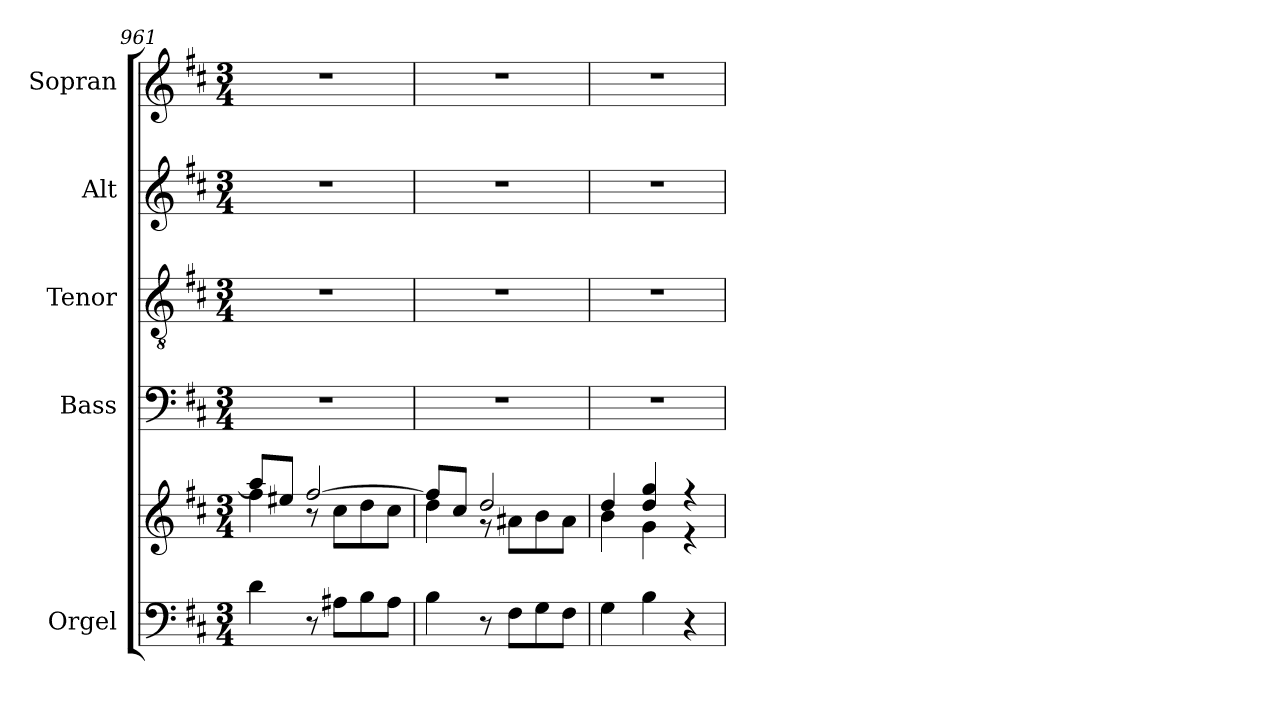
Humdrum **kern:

**kern	**kern	**kern	**kern	**kern	**kern
*part5	*part5	*part4	*part3	*part2	*part1
*staff6	*staff5	*staff4	*staff3	*staff2	*staff1
*I"Orgel	*	*I"Bass	*I"Tenor	*I"Alt	*I"Sopran
*I'Org.	*	*I'B.	*I'T.	*I'A.	*I'S.
*clefF4	*clefG2	*clefF4	*clefGv2	*clefG2	*clefG2
*k[f#c#]	*k[f#c#]	*k[f#c#]	*k[f#c#]	*k[f#c#]	*k[f#c#]
*D:	*D:	*D:	*D:	*D:	*D:
*M3/4	*M3/4	*M3/4	*M3/4	*M3/4	*M3/4
=961	=961	=961	=961	=961	=961
*	*^	*	*	*	*
4d\	8aa/L]	4ff#\	2.r	2.r	2.r	2.r
.	8ee#X/J	.	.	.	.	.
8r	[>2ff#/	8ra	.	.	.	.
8A#X\L	.	8cc#\L	.	.	.	.
8B\	.	8dd\	.	.	.	.
8A#\J	.	8cc#\J	.	.	.	.
=962	=962	=962	=962	=962	=962	=962
4B\	8ff#/L]	4dd\	2.r	2.r	2.r	2.r
.	8cc#/J	.	.	.	.	.
8r	2dd/	8rg	.	.	.	.
8F#\L	.	8a#X\L	.	.	.	.
8G\	.	8b\	.	.	.	.
8F#\J	.	8a#\J	.	.	.	.
=963	=963	=963	=963	=963	=963	=963
4G\	4dd/	4b\	2.r	2.r	2.r	2.r
4B\	4dd/ 4gg/	4g\	.	.	.	.
4r	4r	4r	.	.	.	.
*	*v	*v	*	*	*	*
=	=	=	=	=	=
*-	*-	*-	*-	*-	*-
